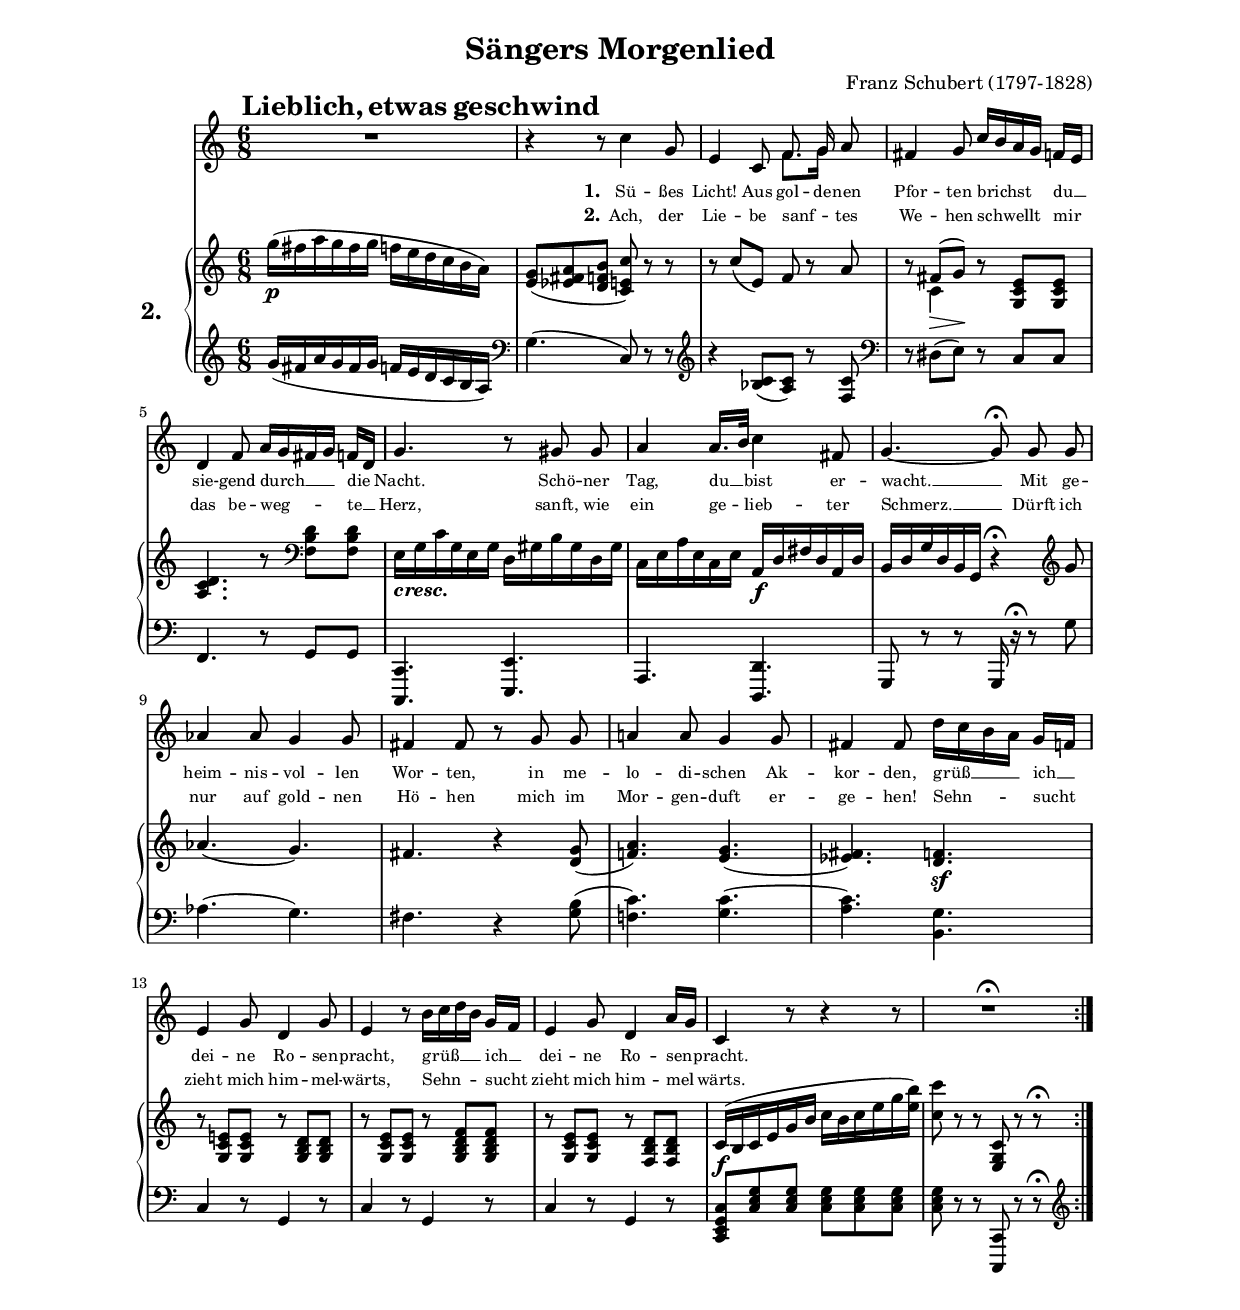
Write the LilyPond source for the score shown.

\header {
    title = "Sängers Morgenlied"
    composer = "Franz Schubert (1797-1828)"
    date = "27. Februar 1815"
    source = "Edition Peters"
    editor = "Paul Losse"
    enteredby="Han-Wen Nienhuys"
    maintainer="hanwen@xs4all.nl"

    texidoc = "The source is a rather tightly set Peters in Edition is
    a heavy font. The Peters edition (4622c) was `herausgegeben' by
    Paul Losse, whose name also appears on a 1956 edition of some
    other music. Strictly speaking, his edititorial enhancements will
    not be in the PD - but I am assuming there are no notable ones in
    this small piece.

    The original compresses the entire music onto a single page, in 4
    systems.  Lily does so too if you tune down spacing-increment, but
    chooses line breaks differently.

    Further manual tweaks: the slur in measure 12 has been flattened
manually. The beam in measure 3, left-hand, technically is wrong, but
has been added following the original. The crescendo in measure 4 has
been lowered

"

}

\version "2.14.0"
manuscriptBreak = { \break }



#(set-global-staff-size (/ (* 5.8 72.27) 25.4))

\paper  {
%#(set-global-staff-size (* 5.8 mm))
    line-width = #(* mm 160)
    indent = 8\mm
    system-system-spacing #'basic-distance = #10.3
    ragged-bottom = ##t 
    }

modernAccidentals = {
  \set Staff.extraNatural =  ##f
  \set Staff.autoAccidentals =  #'(Staff (same-octave . 1) (any-octave . 0))
  \set Staff.autoCautionaries =  #'()  
}


melody =    \relative c'' \repeat volta 2 \new Voice = "singer" {
    \time 6/8
    \autoBeamOff
    s1*0^\markup { \bold \large\larger\larger { \hspace #-3.0 Lieblich, etwas geschwind } }
  R2.
  r4 r8 c4 g8 |
  e4 c8
    <<
	\new Voice { \stemUp f8. g16 }
	{ \stemDown f8.[ g16] } >> \stemNeutral a8 |
  fis4  g8 c16[ b a g] f[ e] |
  d4 f8 a16[ g fis g] f[ d] |
  g4. r8 gis gis |
  a4 a16.[ b32] c4 fis,8 |
  g4.~ g8-\fermata g8 g |
  as4 as8 g4 g8 |
  fis4 fis8 r8 g g  |
  a!4 a8 g4 g8 |
  fis4 fis8 d'16[ c b a] g[ f] |
  e4 g8 d4 g8 e4 r8 b'16[ c d b] g[ f] |
  e4 g8 d4 a'16[ g] |
  c,4 r8 r4 r8 |

    % TODO : make \fermata work. 
  R2.^\fermataMarkup 
}


ignoreMelisma =	\set ignoreMelismata = ##t
ignoreMelismaOff = \unset ignoreMelismata 


firstVerse = \lyricmode {
    \set stanza = "1."
    
    Sü -- ßes Licht! Aus
    \ignoreMelisma
    gol --
    \ignoreMelismaOff

    de -- nen  Pfor -- ten brichst du __ \manuscriptBreak | 
    sie -- gend durch __ die Nacht. Schö -- ner Tag, du __ bist er -- wacht. __ Mit ge -- |
    \manuscriptBreak
    heim -- nis -- vol -- len Wor -- ten, in me -- lo -- di -- schen Ak -- kor -- den, grüß __ ich __ \manuscriptBreak |
    dei -- ne Ro -- sen -- pracht, grüß __ ich __ dei -- ne Ro -- sen -- pracht. 
    }

secondVerse = \lyricmode {
    \set stanza = "2."
    Ach, der Lie -- be sanf
    -- tes We -- hen schwellt mir |
    das be -- weg -- te __ Herz, sanft, wie ein ge -- lieb -- ter Schmerz. __ Dürft ich | 
    nur auf gold -- nen Hö -- hen mich im Mor -- gen -- duft er -- ge -- hen! Sehn -- sucht |
    zieht mich him -- mel -- wärts, Sehn -- sucht zieht mich him -- mel -- wärts.
    }

pianoRH =  \relative c''' \repeat volta 2 {
    #(set-accidental-style 'modern)
    g16(_\p fis a g fis g f e d c b a ) | 
    <g e>8( <es fis a> <d f b> <c e c'>) r8 r | 
    r8 c'( e,) f r a |
    \once \override DynamicLineSpanner   #'padding =#3
    r8 << { s8 s8 }  << { fis(\> g)\!
			    } \\ { c,4 } >> >> r8 <e c g> <e c g> |
    <d c a>4. r8 \clef bass  <d b f> <d b f> |
    e,16_" "_\markup { \bold\italic cresc. } g c g e g d gis b gis d gis |
    c, e a e c e a,-\f d fis d a d |
    b d g  d b g r4\fermata \clef treble g''8 |
    as4.( g 4.) | fis4. r4 <d g>8 ( |
    <f a>4.) <e g>4.( <es fis> ) <d f>\sf |
    r8 <e c g> <e c g> r <d b g > <d b g> |
    r <e c g> <e c g> r <f d b g> <f d b g> |
    r <e c g> <e c g> r <d b f> <d b f> |
    c16(_\f b c e g b c b c e g <e b'>) |
    <c c'>8 r r <c, g e>8 r r\fermata |  
}

pianoLH =  \relative c'' \repeat volta 2 {
    #(set-accidental-style 'modern)
    g16( fis a g fis g f e d c b a) | 
    \clef bass g4.( c,8) r r
    \clef treble r4 <bes' c>8([ <a c>)] r <f c'> |
    \clef bass r8 dis( e) r c c |
    f,4. r8 g g |
    <c, c,>4. <e e,>4. |
    a,4. <d d,>4. |
    g,8 r r g16 r16\fermata r8 g''8 |
    as4.( g ) |
    fis r4 <g b>8( |
    <f c'>4.)

    \once \override Slur  #'height-limit = #1.0

    <g c>4.( | <a c>4.) <g b,> |
    c,4 r8 g4 r8 |
    c4 r8 g4 r8 |
    c4 r8 g4 r8 |
    <c g e c>8 <c e g> <c e g>     <c e g> <c e g> <c e g> |
    <c e g> r r <c, c,>8 r r\fermata \clef treble
    }

\book {
    \score {
	<< \time 6/8
	   \new Staff <<
	       \context Staff #(set-accidental-style 'modern)
	       \melody >>
	   \lyricsto "singer" \new Lyrics \firstVerse
	   \lyricsto "singer" \new Lyrics \secondVerse
	   \new PianoStaff << 
	       \set PianoStaff.instrumentName = \markup {
		   \bold
		   \larger\larger\larger\larger \huge "2.  " }
	       \new Staff \pianoRH
	       \new Staff \pianoLH
	   >> 
       >>

	\layout {
	    \context {
		\Lyrics
		\override LyricText #'font-size = #-1
	    }
	    \context {
		\Score
		\override Beam #'beam-thickness = #0.55
		\override SpacingSpanner #'spacing-increment = #1.0
		\override Slur #'height-limit = #1.5
	    }
	}
	\midi {
	  \context {
	    \Score
	    tempoWholesPerMinute = #(ly:make-moment 70 4)
	  }
	}
    }
}

